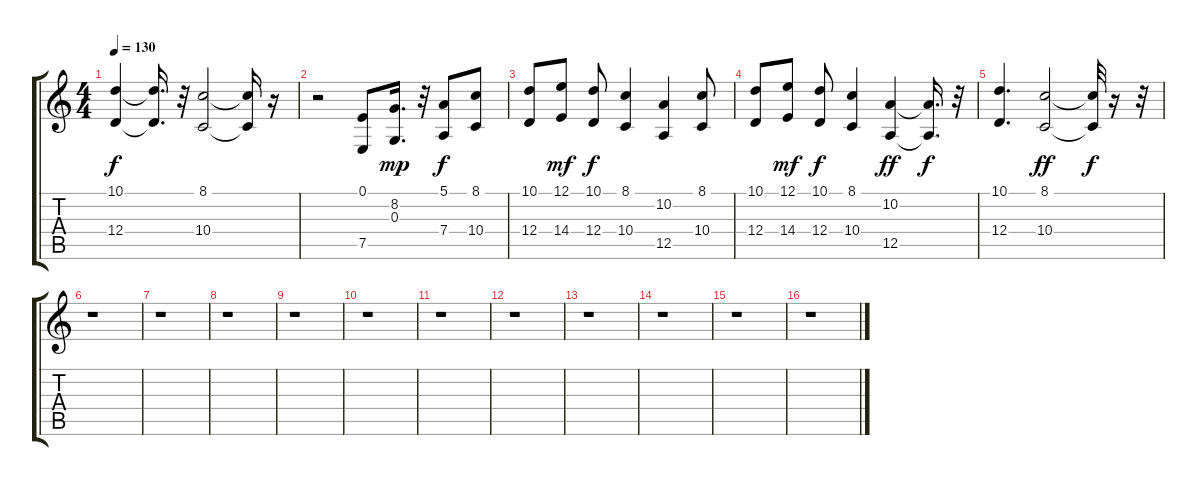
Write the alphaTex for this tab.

\track "" {instrument synthvoice}
\staff {score tabs}
\tuning (E4 B3 G3 D3 A2 E2) {hide}
\ts (4 4)
\tempo 130
\clef g2
\ks c
(10.1 12.4).4{dy f} (10.1{t} 12.4{t}).16{d} r.32 (8.1 10.4).2 (8.1{t} 10.4{t}).16 r.16 |
r.2 (0.1 7.5).8 (8.2 0.3).16{d dy mp} r.32 (5.1 7.4).8{dy f} (8.1 10.4).8 |
(10.1 12.4).8 (12.1 14.4).8{dy mf} (10.1 12.4).8{dy f} (8.1 10.4).4 (10.2 12.5).4 (8.1 10.4).8 |
(10.1 12.4).8 (12.1 14.4).8{dy mf} (10.1 12.4).8{dy f} (8.1 10.4).4 (10.2 12.5).4{dy ff} (10.2{t} 12.5{t}).16{d dy f} r.32 |
(10.1 12.4).4{d} (8.1 10.4).2{dy ff} (8.1{t} 10.4{t}).32{dy f} r.16 r.32 |
r.1 |
r.1 |
r.1 |
r.1 |
r.1 |
r.1 |
r.1 |
r.1 |
r.1 |
r.1 |
r.1
